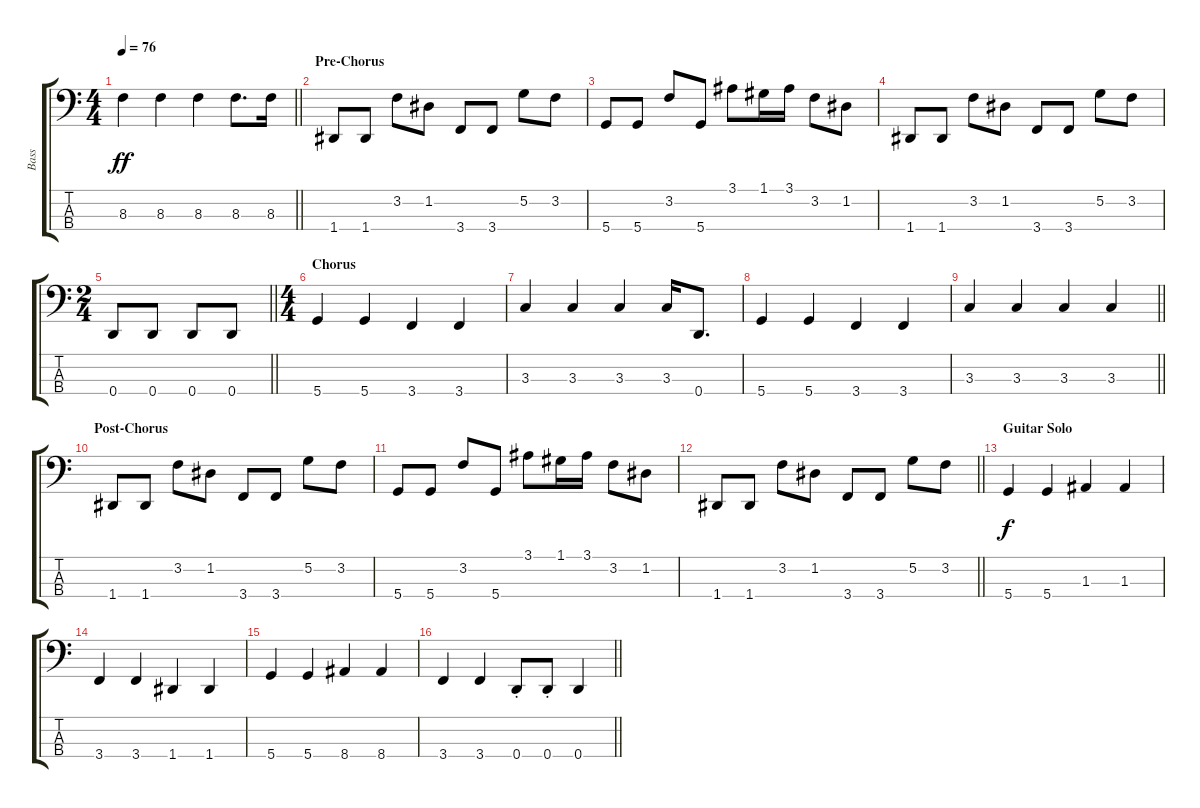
\track ("Bass" "Bass") {instrument electricbassfinger}
\staff {score tabs}
\tuning (G2 D2 A1 D1) {hide}
\ts (4 4)
\tempo 76
\clef f4
\barLineRight lightlight
\ks c
8.3.4{dy ff} 8.3.4 8.3.4 8.3.8{d} 8.3.16 |
\section ("" "Pre-Chorus")
1.4.8 1.4.8 3.2.8 1.2.8 3.4.8 3.4.8 5.2.8 3.2.8 |
5.4.8 5.4.8 3.2.8 5.4.8 3.1.8 1.1.16 3.1.16 3.2.8 1.2.8 |
1.4.8 1.4.8 3.2.8 1.2.8 3.4.8 3.4.8 5.2.8 3.2.8 |
\ts (2 4)
\barLineRight lightlight
0.4.8 0.4.8 0.4.8 0.4.8 |
\ts (4 4)
\section ("" "Chorus")
5.4.4 5.4.4 3.4.4 3.4.4 |
3.3.4 3.3.4 3.3.4 3.3.16 0.4.8{d} |
5.4.4 5.4.4 3.4.4 3.4.4 |
\barLineRight lightlight
3.3.4 3.3.4 3.3.4 3.3.4 |
\section ("" "Post-Chorus")
1.4.8 1.4.8 3.2.8 1.2.8 3.4.8 3.4.8 5.2.8 3.2.8 |
5.4.8 5.4.8 3.2.8 5.4.8 3.1.8 1.1.16 3.1.16 3.2.8 1.2.8 |
\barLineRight lightlight
1.4.8 1.4.8 3.2.8 1.2.8 3.4.8 3.4.8 5.2.8 3.2.8 |
\section ("" "Guitar Solo")
5.4.4{dy f} 5.4.4 1.3.4 1.3.4 |
3.4.4 3.4.4 1.4.4 1.4.4 |
5.4.4 5.4.4 8.4.4 8.4.4 |
\barLineRight lightlight
3.4.4 3.4.4 0.4{st}.8 0.4{st}.8 0.4.4
